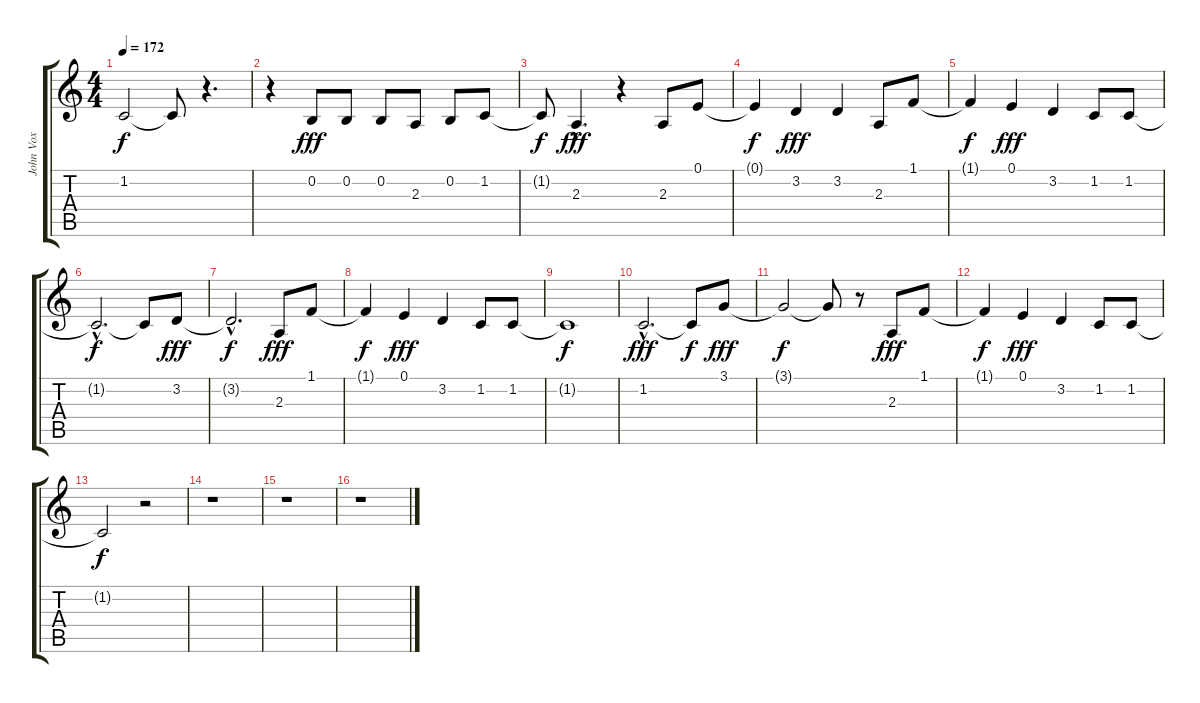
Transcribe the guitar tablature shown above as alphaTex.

\track ("John Vox" "John Vox") {instrument lead8bassandlead}
\staff {score tabs}
\tuning (E4 B3 G3 D3 A2 E2) {hide}
\ts (4 4)
\tempo 172
\clef g2
\ks c
1.2{t}.2{dy f} 1.2{t}.8 r.4{d} |
r.4 0.2.8{dy fff} 0.2.8 0.2.8 2.3.8 0.2.8 1.2.8 |
1.2{t}.8{dy f} 2.3{hac}.4{d dy fff} r.4 2.3.8 0.1.8 |
0.1{t}.4{dy f} 3.2.4{dy fff} 3.2.4 2.3.8 1.1.8 |
1.1{t}.4{dy f} 0.1.4{dy fff} 3.2.4 1.2.8 1.2.8 |
1.2{hac t}.2{d dy f} 1.2{t}.8 3.2.8{dy fff} |
3.2{hac t}.2{d dy f} 2.3.8{dy fff} 1.1.8 |
1.1{t}.4{dy f} 0.1.4{dy fff} 3.2.4 1.2.8 1.2.8 |
1.2{t}.1{dy f} |
1.2{hac}.2{d dy fff} 1.2{t}.8{dy f} 3.1.8{dy fff} |
3.1{t}.2{dy f} 3.1{t}.8 r.8 2.3.8{dy fff} 1.1.8 |
1.1{t}.4{dy f} 0.1.4{dy fff} 3.2.4 1.2.8 1.2.8 |
1.2{t}.2{dy f} r.2 |
r.1 |
r.1 |
r.1
